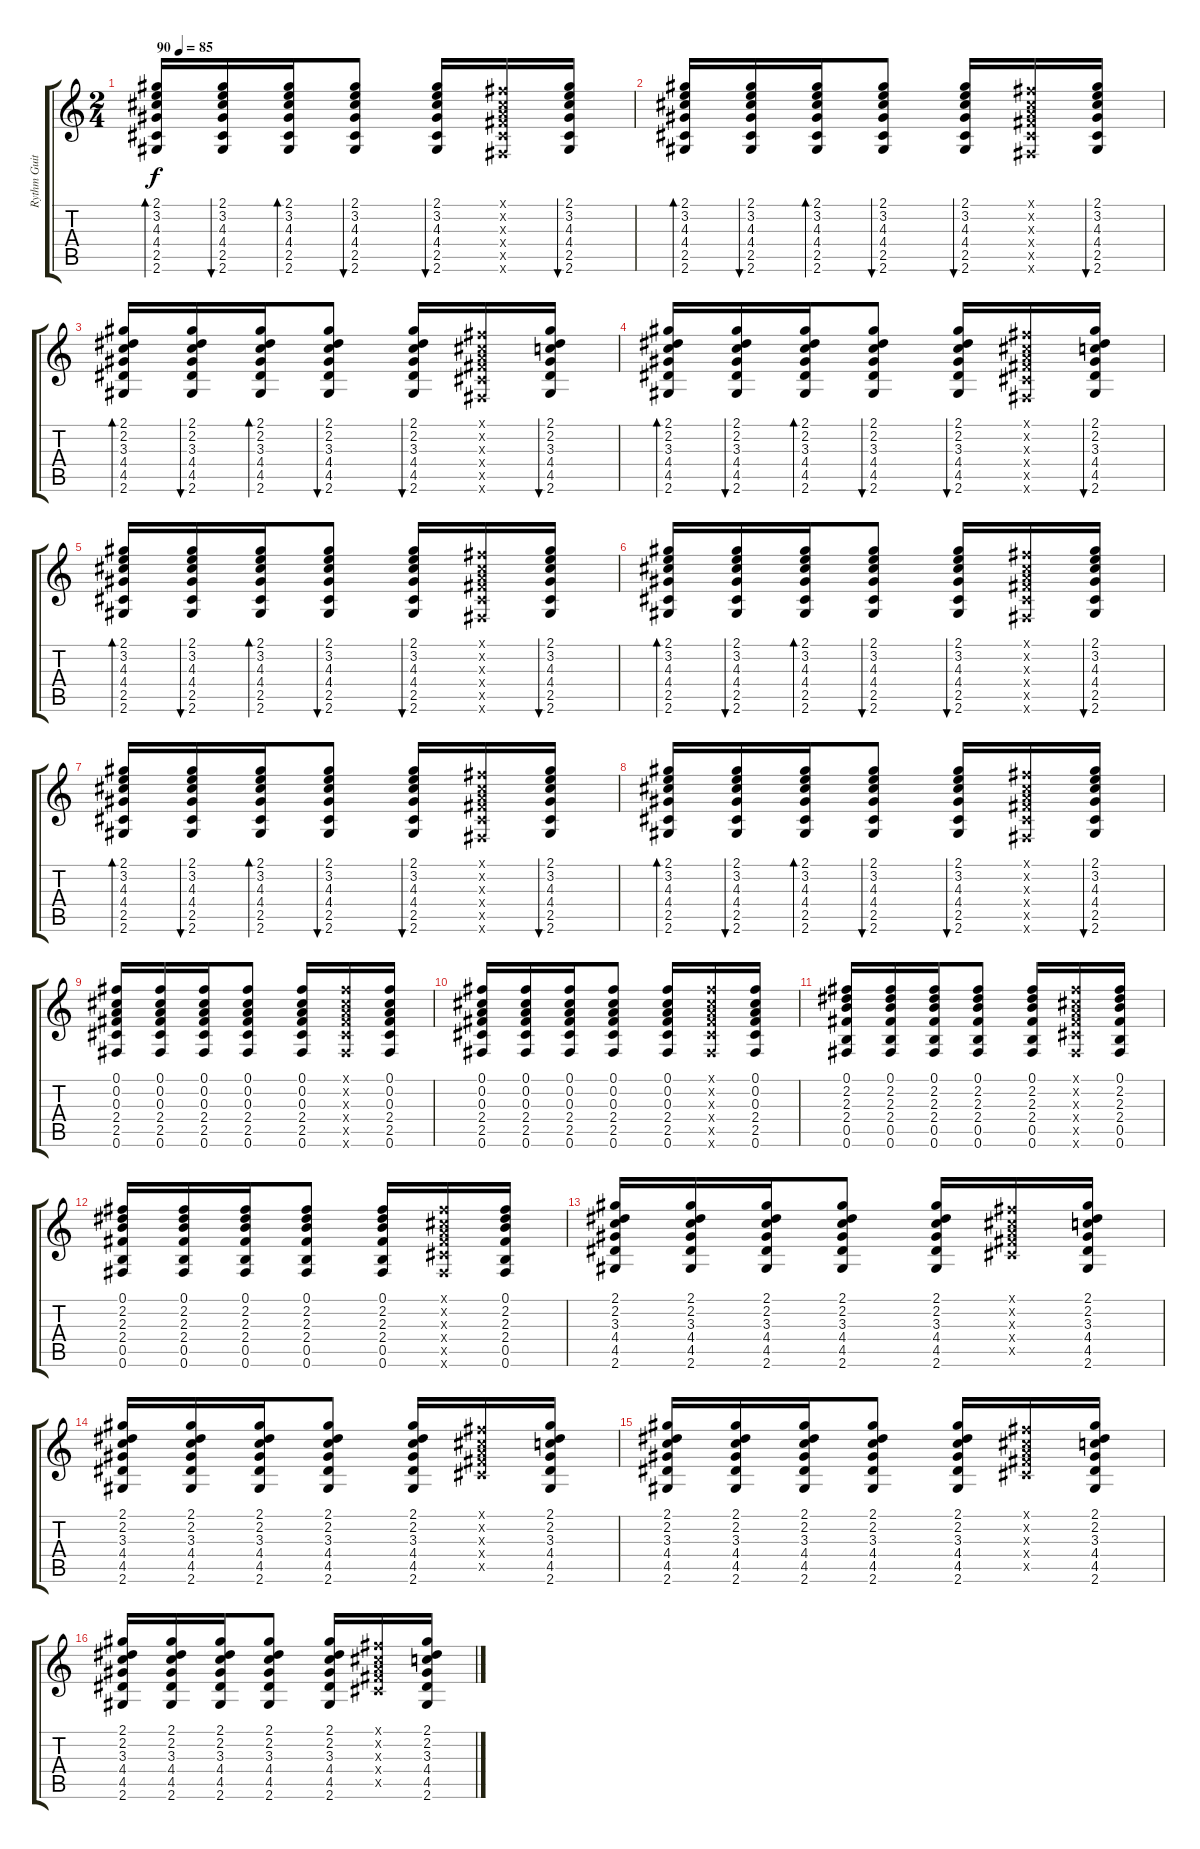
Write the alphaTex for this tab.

\track ("Rythm Guitar" "Rythm Guit") {instrument acousticguitarnylon}
\staff {score tabs}
\tuning (Gb4 Db4 A3 E3 B2 Gb2) {hide}
\ts (2 4)
\tempo (85 "90")
\clef g2
\ks c
(2.1 3.2 4.3 4.4 2.5 2.6).16{bd 30 dy f instrument acousticguitarnylon} (2.1 3.2 4.3 4.4 2.5 2.6).16{bu 30} (2.1 3.2 4.3 4.4 2.5 2.6).16{bd 30} (2.1 3.2 4.3 4.4 2.5 2.6).8{bu 30} (2.1 3.2 4.3 4.4 2.5 2.6).16{bu 30} (0.1{x} 0.2{x} 0.3{x} 2.4{x} 2.5{x} 0.6{x}).16 (2.1 3.2 4.3 4.4 2.5 2.6).16{bu 30} |
(2.1 3.2 4.3 4.4 2.5 2.6).16{bd 30} (2.1 3.2 4.3 4.4 2.5 2.6).16{bu 30} (2.1 3.2 4.3 4.4 2.5 2.6).16{bd 30} (2.1 3.2 4.3 4.4 2.5 2.6).8{bu 30} (2.1 3.2 4.3 4.4 2.5 2.6).16{bu 30} (0.1{x} 0.2{x} 0.3{x} 2.4{x} 2.5{x} 0.6{x}).16 (2.1 3.2 4.3 4.4 2.5 2.6).16{bu 30} |
(2.1 2.2 3.3 4.4 4.5 2.6).16{bd 30} (2.1 2.2 3.3 4.4 4.5 2.6).16{bu 30} (2.1 2.2 3.3 4.4 4.5 2.6).16{bd 30} (2.1 2.2 3.3 4.4 4.5 2.6).8{bu 30} (2.1 2.2 3.3 4.4 4.5 2.6).16{bu 30} (0.1{x} 0.2{x} 0.3{x} 2.4{x} 2.5{x} 0.6{x}).16 (2.1 2.2 3.3 4.4 4.5 2.6).16{bu 30} |
(2.1 2.2 3.3 4.4 4.5 2.6).16{bd 30} (2.1 2.2 3.3 4.4 4.5 2.6).16{bu 30} (2.1 2.2 3.3 4.4 4.5 2.6).16{bd 30} (2.1 2.2 3.3 4.4 4.5 2.6).8{bu 30} (2.1 2.2 3.3 4.4 4.5 2.6).16{bu 30} (0.1{x} 0.2{x} 0.3{x} 2.4{x} 2.5{x} 0.6{x}).16 (2.1 2.2 3.3 4.4 4.5 2.6).16{bu 30} |
(2.1 3.2 4.3 4.4 2.5 2.6).16{bd 30} (2.1 3.2 4.3 4.4 2.5 2.6).16{bu 30} (2.1 3.2 4.3 4.4 2.5 2.6).16{bd 30} (2.1 3.2 4.3 4.4 2.5 2.6).8{bu 30} (2.1 3.2 4.3 4.4 2.5 2.6).16{bu 30} (0.1{x} 0.2{x} 0.3{x} 2.4{x} 2.5{x} 0.6{x}).16 (2.1 3.2 4.3 4.4 2.5 2.6).16{bu 30} |
(2.1 3.2 4.3 4.4 2.5 2.6).16{bd 30} (2.1 3.2 4.3 4.4 2.5 2.6).16{bu 30} (2.1 3.2 4.3 4.4 2.5 2.6).16{bd 30} (2.1 3.2 4.3 4.4 2.5 2.6).8{bu 30} (2.1 3.2 4.3 4.4 2.5 2.6).16{bu 30} (0.1{x} 0.2{x} 0.3{x} 2.4{x} 2.5{x} 0.6{x}).16 (2.1 3.2 4.3 4.4 2.5 2.6).16{bu 30} |
(2.1 3.2 4.3 4.4 2.5 2.6).16{bd 30} (2.1 3.2 4.3 4.4 2.5 2.6).16{bu 30} (2.1 3.2 4.3 4.4 2.5 2.6).16{bd 30} (2.1 3.2 4.3 4.4 2.5 2.6).8{bu 30} (2.1 3.2 4.3 4.4 2.5 2.6).16{bu 30} (0.1{x} 0.2{x} 0.3{x} 2.4{x} 2.5{x} 0.6{x}).16 (2.1 3.2 4.3 4.4 2.5 2.6).16{bu 30} |
(2.1 3.2 4.3 4.4 2.5 2.6).16{bd 30} (2.1 3.2 4.3 4.4 2.5 2.6).16{bu 30} (2.1 3.2 4.3 4.4 2.5 2.6).16{bd 30} (2.1 3.2 4.3 4.4 2.5 2.6).8{bu 30} (2.1 3.2 4.3 4.4 2.5 2.6).16{bu 30} (0.1{x} 0.2{x} 0.3{x} 2.4{x} 2.5{x} 0.6{x}).16 (2.1 3.2 4.3 4.4 2.5 2.6).16{bu 30} |
(0.1 0.2 0.3 2.4 2.5 0.6).16 (0.1 0.2 0.3 2.4 2.5 0.6).16 (0.1 0.2 0.3 2.4 2.5 0.6).16 (0.1 0.2 0.3 2.4 2.5 0.6).8 (0.1 0.2 0.3 2.4 2.5 0.6).16 (0.1{x} 0.2{x} 0.3{x} 2.4{x} 2.5{x} 0.6{x}).16 (0.1 0.2 0.3 2.4 2.5 0.6).16 |
(0.1 0.2 0.3 2.4 2.5 0.6).16 (0.1 0.2 0.3 2.4 2.5 0.6).16 (0.1 0.2 0.3 2.4 2.5 0.6).16 (0.1 0.2 0.3 2.4 2.5 0.6).8 (0.1 0.2 0.3 2.4 2.5 0.6).16 (0.1{x} 0.2{x} 0.3{x} 2.4{x} 2.5{x} 0.6{x}).16 (0.1 0.2 0.3 2.4 2.5 0.6).16 |
(0.1 2.2 2.3 2.4 0.5 0.6).16 (0.1 2.2 2.3 2.4 0.5 0.6).16 (0.1 2.2 2.3 2.4 0.5 0.6).16 (0.1 2.2 2.3 2.4 0.5 0.6).8 (0.1 2.2 2.3 2.4 0.5 0.6).16 (0.1{x} 0.2{x} 0.3{x} 2.4{x} 2.5{x} 0.6{x}).16 (0.1 2.2 2.3 2.4 0.5 0.6).16 |
(0.1 2.2 2.3 2.4 0.5 0.6).16 (0.1 2.2 2.3 2.4 0.5 0.6).16 (0.1 2.2 2.3 2.4 0.5 0.6).16 (0.1 2.2 2.3 2.4 0.5 0.6).8 (0.1 2.2 2.3 2.4 0.5 0.6).16 (0.1{x} 0.2{x} 0.3{x} 2.4{x} 2.5{x} 0.6{x}).16 (0.1 2.2 2.3 2.4 0.5 0.6).16 |
(2.1 2.2 3.3 4.4 4.5 2.6).16 (2.1 2.2 3.3 4.4 4.5 2.6).16 (2.1 2.2 3.3 4.4 4.5 2.6).16 (2.1 2.2 3.3 4.4 4.5 2.6).8 (2.1 2.2 3.3 4.4 4.5 2.6).16 (0.1{x} 0.2{x} 0.3{x} 2.4{x} 2.5{x}).16 (2.1 2.2 3.3 4.4 4.5 2.6).16 |
(2.1 2.2 3.3 4.4 4.5 2.6).16 (2.1 2.2 3.3 4.4 4.5 2.6).16 (2.1 2.2 3.3 4.4 4.5 2.6).16 (2.1 2.2 3.3 4.4 4.5 2.6).8 (2.1 2.2 3.3 4.4 4.5 2.6).16 (0.1{x} 0.2{x} 0.3{x} 2.4{x} 2.5{x}).16 (2.1 2.2 3.3 4.4 4.5 2.6).16 |
(2.1 2.2 3.3 4.4 4.5 2.6).16 (2.1 2.2 3.3 4.4 4.5 2.6).16 (2.1 2.2 3.3 4.4 4.5 2.6).16 (2.1 2.2 3.3 4.4 4.5 2.6).8 (2.1 2.2 3.3 4.4 4.5 2.6).16 (0.1{x} 0.2{x} 0.3{x} 2.4{x} 2.5{x}).16 (2.1 2.2 3.3 4.4 4.5 2.6).16 |
(2.1 2.2 3.3 4.4 4.5 2.6).16 (2.1 2.2 3.3 4.4 4.5 2.6).16 (2.1 2.2 3.3 4.4 4.5 2.6).16 (2.1 2.2 3.3 4.4 4.5 2.6).8 (2.1 2.2 3.3 4.4 4.5 2.6).16 (0.1{x} 0.2{x} 0.3{x} 2.4{x} 2.5{x}).16 (2.1 2.2 3.3 4.4 4.5 2.6).16
